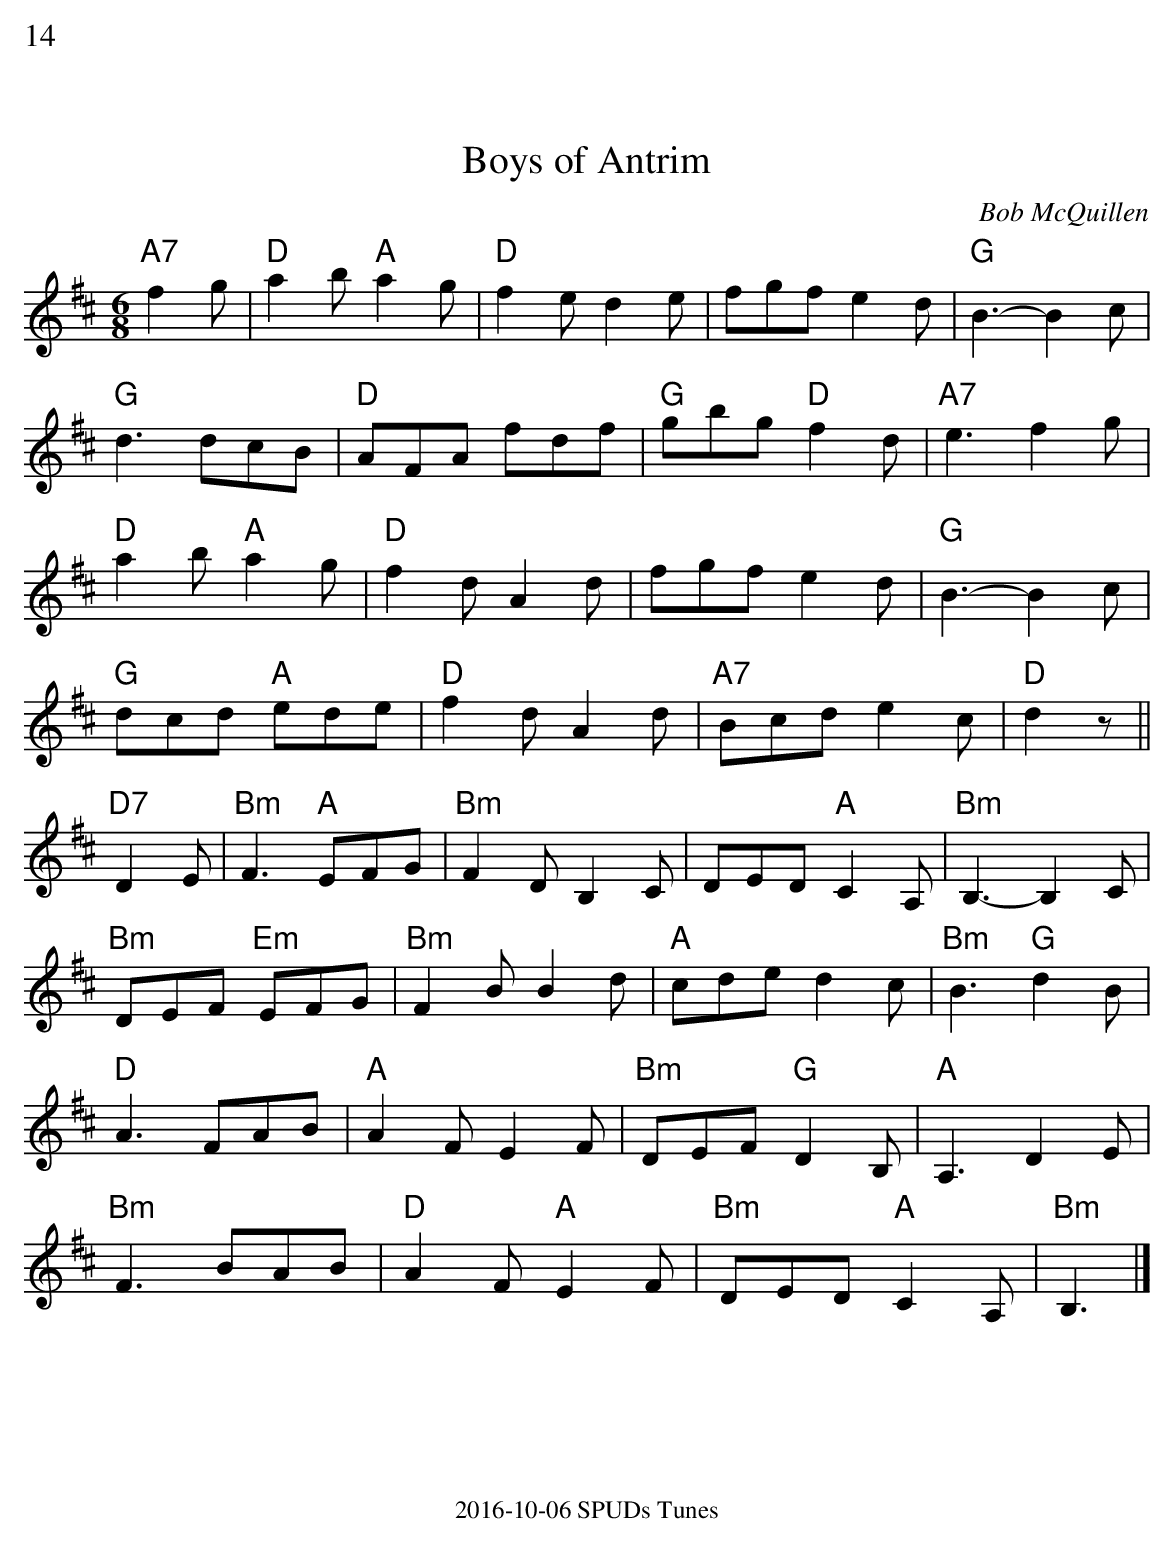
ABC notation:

X:1
%%text 14
T:Boys of Antrim
M:6/8
L:1/8
C:Bob McQuillen
K:Bm
"A7" f2 g |"D"a2b "A"a2g | "D"f2e d2e | fgf e2d | "G"B3-B2c |
"G"d3 dcB | "D"AFA fdf | "G"gbg "D"f2d | "A7"e3 f2g |
"D"a2b "A"a2g |"D" f2d A2d | fgf e2d | "G"B3-B2c |
"G"dcd "A"ede | "D"f2d A2d | "A7"Bcd e2c | "D"d2z ||
"D7"D2E |"Bm"F3 "A"EFG | "Bm"F2D B,2C | DED "A"C2A, | "Bm"B,3-B,2C |
"Bm"DEF "Em"EFG | "Bm"F2B B2d | "A"cde d2c | "Bm"B3 "G"d2B |
"D"A3 FAB |"A" A2F E2F | "Bm"DEF "G"D2B, | "A"A,3 D2E |
"Bm"F3 BAB | "D"A2F "A"E2F | "Bm"DED "A"C2A, | "Bm"B,3 |]
